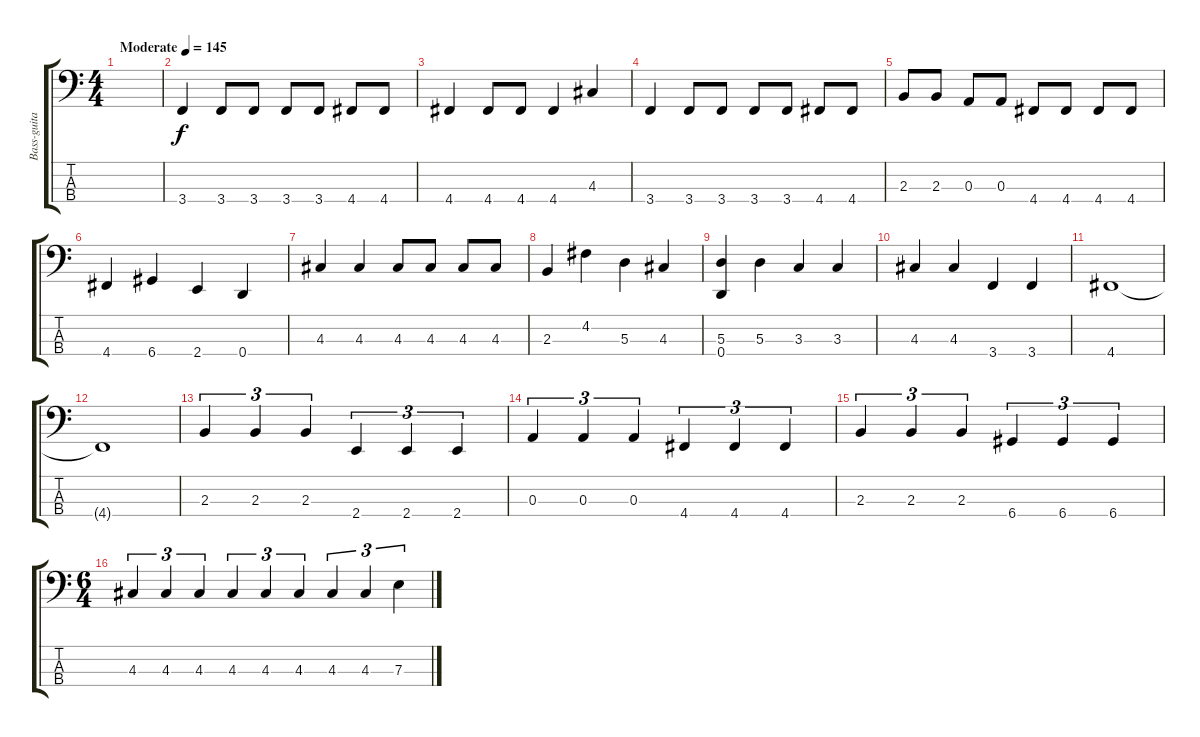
\track ("Bass-guitar" "Bass-guita") {instrument electricbassfinger}
\staff {score tabs}
\tuning (G2 D2 A1 D1) {hide}
\ts (4 4)
\tempo (145 "Moderate")
\clef f4
\ks c
|
3.4.4 3.4.8 3.4.8 3.4.8 3.4.8 4.4.8 4.4.8 |
4.4.4 4.4.8 4.4.8 4.4.4 4.3.4 |
3.4.4 3.4.8 3.4.8 3.4.8 3.4.8 4.4.8 4.4.8 |
2.3.8 2.3.8 0.3.8 0.3.8 4.4.8 4.4.8 4.4.8 4.4.8 |
4.4.4 6.4.4 2.4.4 0.4.4 |
4.3.4 4.3.4 4.3.8 4.3.8 4.3.8 4.3.8 |
2.3.4 4.2.4 5.3.4 4.3.4 |
(5.3 0.4).4 5.3.4 3.3.4 3.3.4 |
4.3.4 4.3.4 3.4.4 3.4.4 |
4.4.1 |
4.4{t}.1 |
2.3.4{tu (3 2)} 2.3.4{tu (3 2)} 2.3.4{tu (3 2)} 2.4.4{tu (3 2)} 2.4.4{tu (3 2)} 2.4.4{tu (3 2)} |
0.3.4{tu (3 2)} 0.3.4{tu (3 2)} 0.3.4{tu (3 2)} 4.4.4{tu (3 2)} 4.4.4{tu (3 2)} 4.4.4{tu (3 2)} |
2.3.4{tu (3 2)} 2.3.4{tu (3 2)} 2.3.4{tu (3 2)} 6.4.4{tu (3 2)} 6.4.4{tu (3 2)} 6.4.4{tu (3 2)} |
\ts (6 4)
4.3.4{tu (3 2)} 4.3.4{tu (3 2)} 4.3.4{tu (3 2)} 4.3.4{tu (3 2)} 4.3.4{tu (3 2)} 4.3.4{tu (3 2)} 4.3.4{tu (3 2)} 4.3.4{tu (3 2)} 7.3.4{tu (3 2)}
